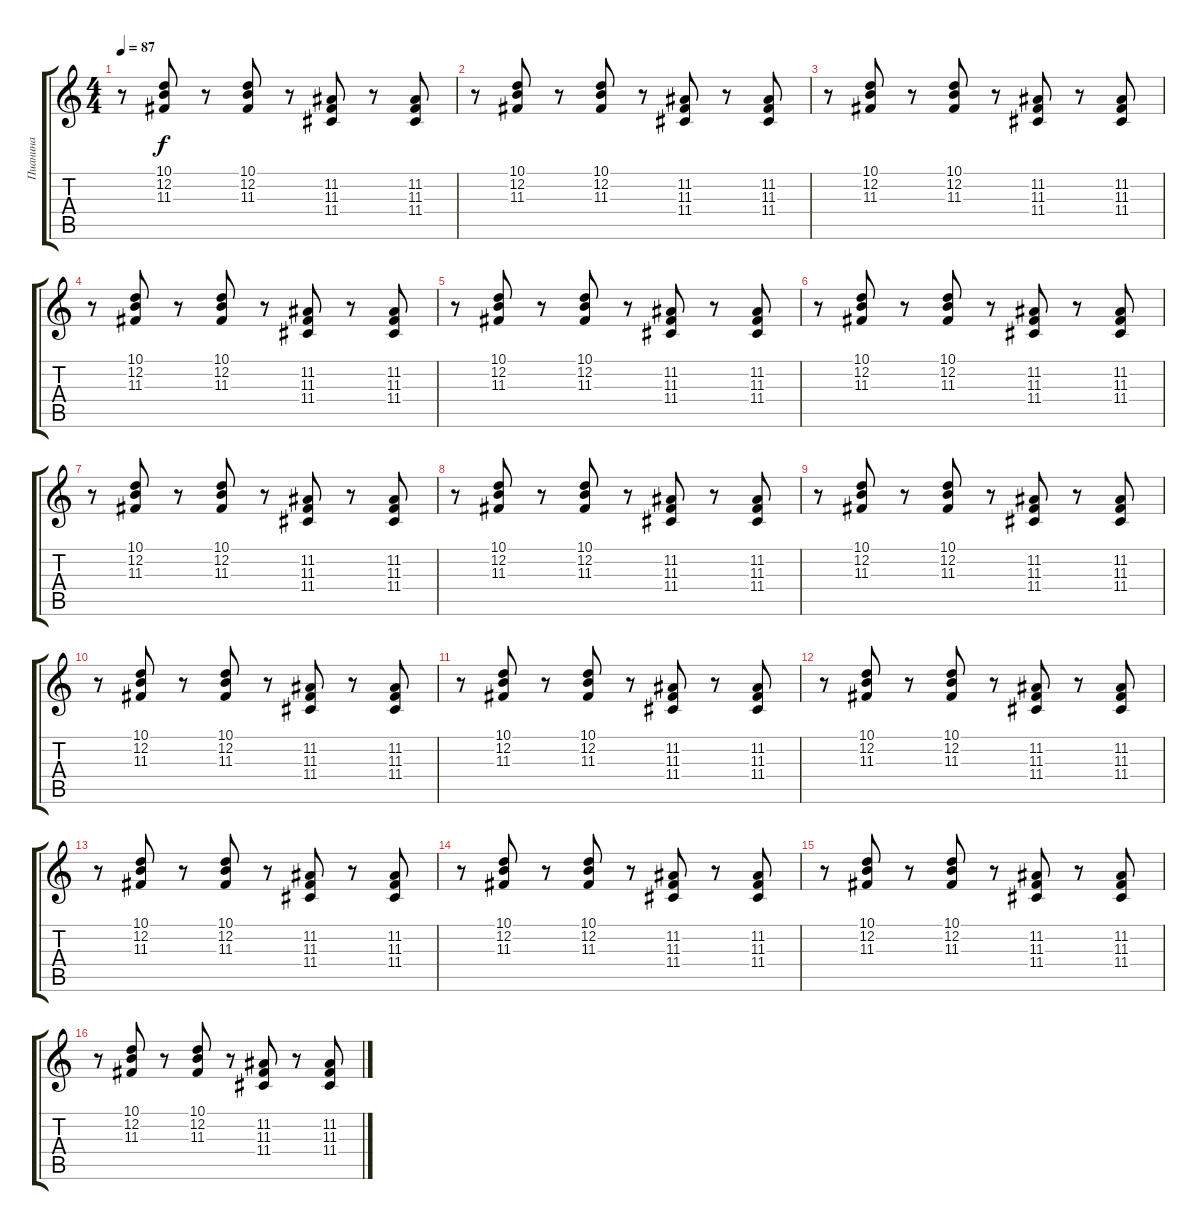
\track ("Пианина" "Пианина") {instrument electricpiano1}
\staff {score tabs}
\tuning (E4 B3 G3 D3 A2 E2) {hide}
\ts (4 4)
\tempo 87
\clef g2
\ks c
r.8{dy f} (10.1 12.2 11.3).8 r.8 (10.1 12.2 11.3).8 r.8 (11.2 11.3 11.4).8 r.8 (11.2 11.3 11.4).8 |
r.8 (10.1 12.2 11.3).8 r.8 (10.1 12.2 11.3).8 r.8 (11.2 11.3 11.4).8 r.8 (11.2 11.3 11.4).8 |
r.8 (10.1 12.2 11.3).8 r.8 (10.1 12.2 11.3).8 r.8 (11.2 11.3 11.4).8 r.8 (11.2 11.3 11.4).8 |
r.8 (10.1 12.2 11.3).8 r.8 (10.1 12.2 11.3).8 r.8 (11.2 11.3 11.4).8 r.8 (11.2 11.3 11.4).8 |
r.8 (10.1 12.2 11.3).8 r.8 (10.1 12.2 11.3).8 r.8 (11.2 11.3 11.4).8 r.8 (11.2 11.3 11.4).8 |
r.8 (10.1 12.2 11.3).8 r.8 (10.1 12.2 11.3).8 r.8 (11.2 11.3 11.4).8 r.8 (11.2 11.3 11.4).8 |
r.8 (10.1 12.2 11.3).8 r.8 (10.1 12.2 11.3).8 r.8 (11.2 11.3 11.4).8 r.8 (11.2 11.3 11.4).8 |
r.8 (10.1 12.2 11.3).8 r.8 (10.1 12.2 11.3).8 r.8 (11.2 11.3 11.4).8 r.8 (11.2 11.3 11.4).8 |
r.8 (10.1 12.2 11.3).8 r.8 (10.1 12.2 11.3).8 r.8 (11.2 11.3 11.4).8 r.8 (11.2 11.3 11.4).8 |
r.8 (10.1 12.2 11.3).8 r.8 (10.1 12.2 11.3).8 r.8 (11.2 11.3 11.4).8 r.8 (11.2 11.3 11.4).8 |
r.8 (10.1 12.2 11.3).8 r.8 (10.1 12.2 11.3).8 r.8 (11.2 11.3 11.4).8 r.8 (11.2 11.3 11.4).8 |
r.8 (10.1 12.2 11.3).8 r.8 (10.1 12.2 11.3).8 r.8 (11.2 11.3 11.4).8 r.8 (11.2 11.3 11.4).8 |
r.8 (10.1 12.2 11.3).8 r.8 (10.1 12.2 11.3).8 r.8 (11.2 11.3 11.4).8 r.8 (11.2 11.3 11.4).8 |
r.8 (10.1 12.2 11.3).8 r.8 (10.1 12.2 11.3).8 r.8 (11.2 11.3 11.4).8 r.8 (11.2 11.3 11.4).8 |
r.8 (10.1 12.2 11.3).8 r.8 (10.1 12.2 11.3).8 r.8 (11.2 11.3 11.4).8 r.8 (11.2 11.3 11.4).8 |
r.8 (10.1 12.2 11.3).8 r.8 (10.1 12.2 11.3).8 r.8 (11.2 11.3 11.4).8 r.8 (11.2 11.3 11.4).8
